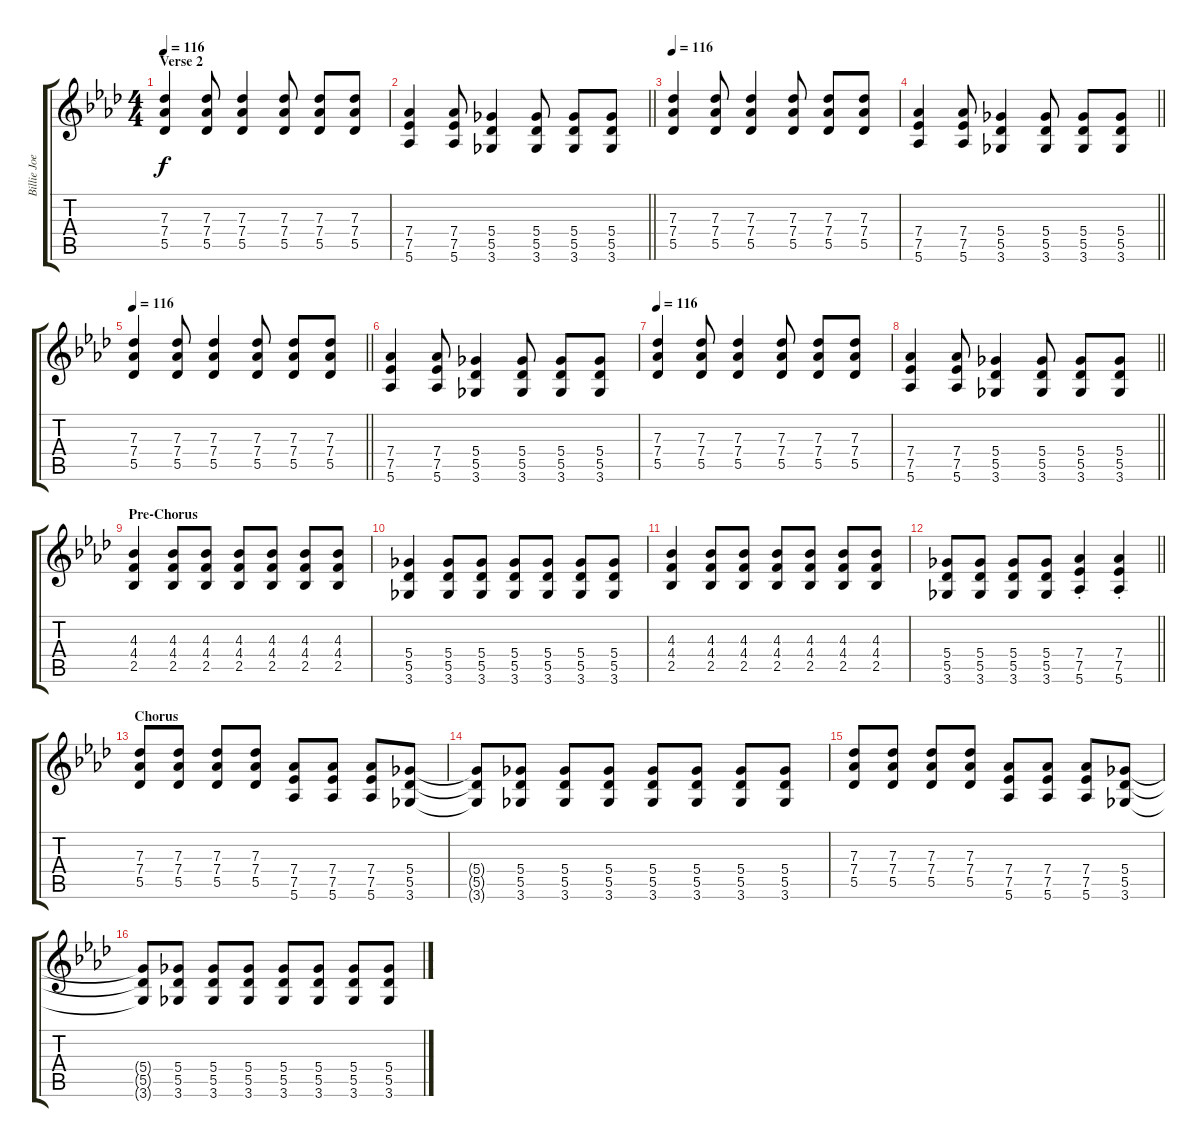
\track ("Billie Joe Armstrong (Rhythm Guitar)" "Billie Joe") {instrument overdrivenguitar}
\staff {score tabs}
\tuning (Eb4 Bb3 Gb3 Db3 Ab2 Eb2) {hide}
\ts (4 4)
\section ("" "Verse 2")
\tempo 116
\clef g2
\ks ab
(7.3 7.4 5.5).4{dy f} (7.3 7.4 5.5).8 (7.3 7.4 5.5).4 (7.3 7.4 5.5).8 (7.3 7.4 5.5).8 (7.3 7.4 5.5).8 |
\barLineRight lightlight
(7.4 7.5 5.6).4 (7.4 7.5 5.6).8 (5.4 5.5 3.6).4 (5.4 5.5 3.6).8 (5.4 5.5 3.6).8 (5.4 5.5 3.6).8 |
\tempo 116
(7.3 7.4 5.5).4 (7.3 7.4 5.5).8 (7.3 7.4 5.5).4 (7.3 7.4 5.5).8 (7.3 7.4 5.5).8 (7.3 7.4 5.5).8 |
\barLineRight lightlight
(7.4 7.5 5.6).4 (7.4 7.5 5.6).8 (5.4 5.5 3.6).4 (5.4 5.5 3.6).8 (5.4 5.5 3.6).8 (5.4 5.5 3.6).8 |
\tempo 116
\barLineRight lightlight
(7.3 7.4 5.5).4 (7.3 7.4 5.5).8 (7.3 7.4 5.5).4 (7.3 7.4 5.5).8 (7.3 7.4 5.5).8 (7.3 7.4 5.5).8 |
(7.4 7.5 5.6).4 (7.4 7.5 5.6).8 (5.4 5.5 3.6).4 (5.4 5.5 3.6).8 (5.4 5.5 3.6).8 (5.4 5.5 3.6).8 |
\tempo 116
(7.3 7.4 5.5).4 (7.3 7.4 5.5).8 (7.3 7.4 5.5).4 (7.3 7.4 5.5).8 (7.3 7.4 5.5).8 (7.3 7.4 5.5).8 |
\barLineRight lightlight
(7.4 7.5 5.6).4 (7.4 7.5 5.6).8 (5.4 5.5 3.6).4 (5.4 5.5 3.6).8 (5.4 5.5 3.6).8 (5.4 5.5 3.6).8 |
\section ("" "Pre-Chorus")
(4.3 4.4 2.5).4 (4.3 4.4 2.5).8 (4.3 4.4 2.5).8 (4.3 4.4 2.5).8 (4.3 4.4 2.5).8 (4.3 4.4 2.5).8 (4.3 4.4 2.5).8 |
(5.4 5.5 3.6).4 (5.4 5.5 3.6).8 (5.4 5.5 3.6).8 (5.4 5.5 3.6).8 (5.4 5.5 3.6).8 (5.4 5.5 3.6).8 (5.4 5.5 3.6).8 |
(4.3 4.4 2.5).4 (4.3 4.4 2.5).8 (4.3 4.4 2.5).8 (4.3 4.4 2.5).8 (4.3 4.4 2.5).8 (4.3 4.4 2.5).8 (4.3 4.4 2.5).8 |
\barLineRight lightlight
(5.4 5.5 3.6).8 (5.4 5.5 3.6).8 (5.4 5.5 3.6).8 (5.4 5.5 3.6).8 (7.4{st} 7.5{st} 5.6{st}).4 (7.4{st} 7.5{st} 5.6{st}).4 |
\section ("" "Chorus")
(7.3 7.4 5.5).8 (7.3 7.4 5.5).8 (7.3 7.4 5.5).8 (7.3 7.4 5.5).8 (7.4 7.5 5.6).8 (7.4 7.5 5.6).8 (7.4 7.5 5.6).8 (5.4 5.5 3.6).8 |
(5.4{t} 5.5{t} 3.6{t}).8 (5.4 5.5 3.6).8 (5.4 5.5 3.6).8 (5.4 5.5 3.6).8 (5.4 5.5 3.6).8 (5.4 5.5 3.6).8 (5.4 5.5 3.6).8 (5.4 5.5 3.6).8 |
(7.3 7.4 5.5).8 (7.3 7.4 5.5).8 (7.3 7.4 5.5).8 (7.3 7.4 5.5).8 (7.4 7.5 5.6).8 (7.4 7.5 5.6).8 (7.4 7.5 5.6).8 (5.4 5.5 3.6).8 |
(5.4{t} 5.5{t} 3.6{t}).8 (5.4 5.5 3.6).8 (5.4 5.5 3.6).8 (5.4 5.5 3.6).8 (5.4 5.5 3.6).8 (5.4 5.5 3.6).8 (5.4 5.5 3.6).8 (5.4 5.5 3.6).8
